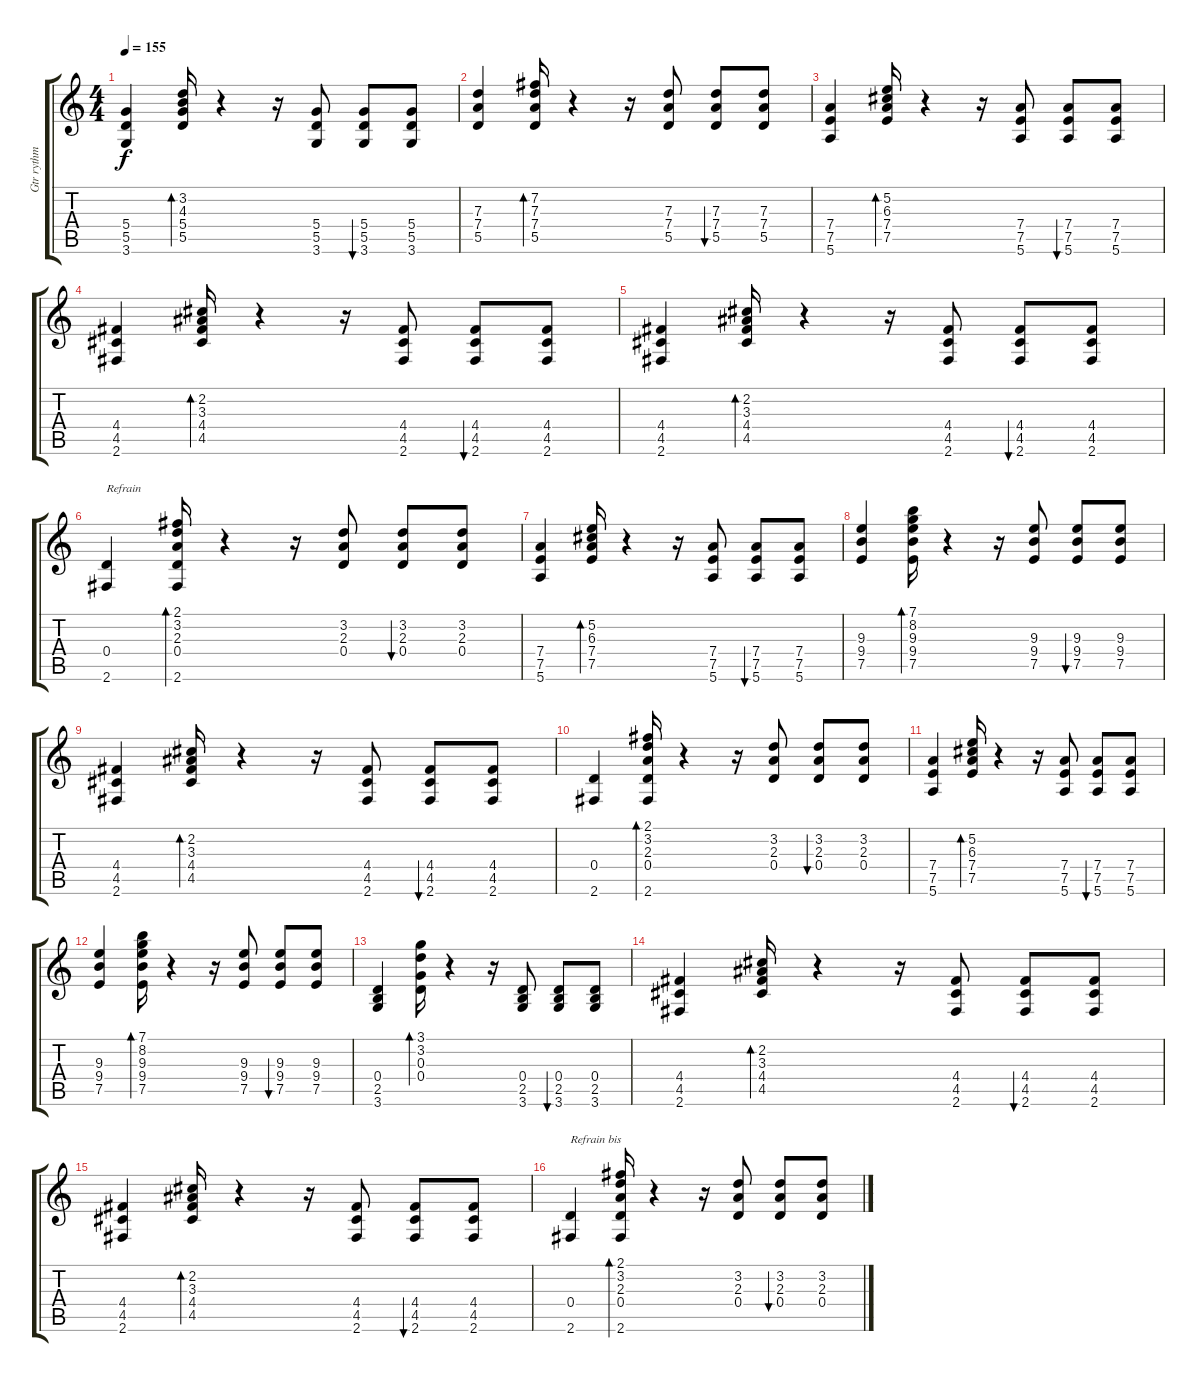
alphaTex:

\track ("Gtr rythm" "Gtr rythm") {instrument acousticguitarnylon}
\staff {score tabs}
\tuning (E4 B3 G3 D3 A2 E2) {hide}
\ts (4 4)
\tempo 155
\clef g2
\ks c
(5.4 5.5 3.6).4{dy f} (3.2 4.3 5.4 5.5).16{bd 60} r.4 r.16 (5.4 5.5 3.6).8 (5.4 5.5 3.6).8{bu 60} (5.4 5.5 3.6).8 |
(7.3 7.4 5.5).4 (7.2 7.3 7.4 5.5).16{bd 60} r.4 r.16 (7.3 7.4 5.5).8 (7.3 7.4 5.5).8{bu 60} (7.3 7.4 5.5).8 |
(7.4 7.5 5.6).4 (5.2 6.3 7.4 7.5).16{bd 60} r.4 r.16 (7.4 7.5 5.6).8 (7.4 7.5 5.6).8{bu 60} (7.4 7.5 5.6).8 |
(4.4 4.5 2.6).4 (2.2 3.3 4.4 4.5).16{bd 60} r.4 r.16 (4.4 4.5 2.6).8 (4.4 4.5 2.6).8{bu 60} (4.4 4.5 2.6).8 |
(4.4 4.5 2.6).4 (2.2 3.3 4.4 4.5).16{bd 60} r.4 r.16 (4.4 4.5 2.6).8 (4.4 4.5 2.6).8{bu 60} (4.4 4.5 2.6).8 |
(0.4 2.6).4{txt "Refrain"} (2.1 3.2 2.3 0.4 2.6).16{bd 60} r.4 r.16 (3.2 2.3 0.4).8 (3.2 2.3 0.4).8{bu 60} (3.2 2.3 0.4).8 |
(7.4 7.5 5.6).4 (5.2 6.3 7.4 7.5).16{bd 60} r.4 r.16 (7.4 7.5 5.6).8 (7.4 7.5 5.6).8{bu 60} (7.4 7.5 5.6).8 |
(9.3 9.4 7.5).4 (7.1 8.2 9.3 9.4 7.5).16{bd 60} r.4 r.16 (9.3 9.4 7.5).8 (9.3 9.4 7.5).8{bu 60} (9.3 9.4 7.5).8 |
(4.4 4.5 2.6).4 (2.2 3.3 4.4 4.5).16{bd 60} r.4 r.16 (4.4 4.5 2.6).8 (4.4 4.5 2.6).8{bu 60} (4.4 4.5 2.6).8 |
(0.4 2.6).4 (2.1 3.2 2.3 0.4 2.6).16{bd 60} r.4 r.16 (3.2 2.3 0.4).8 (3.2 2.3 0.4).8{bu 60} (3.2 2.3 0.4).8 |
(7.4 7.5 5.6).4 (5.2 6.3 7.4 7.5).16{bd 60} r.4 r.16 (7.4 7.5 5.6).8 (7.4 7.5 5.6).8{bu 60} (7.4 7.5 5.6).8 |
(9.3 9.4 7.5).4 (7.1 8.2 9.3 9.4 7.5).16{bd 60} r.4 r.16 (9.3 9.4 7.5).8 (9.3 9.4 7.5).8{bu 60} (9.3 9.4 7.5).8 |
(0.4 2.5 3.6).4 (3.1 3.2 0.3 0.4).16{bd 60} r.4 r.16 (0.4 2.5 3.6).8 (0.4 2.5 3.6).8{bu 60} (0.4 2.5 3.6).8 |
(4.4 4.5 2.6).4 (2.2 3.3 4.4 4.5).16{bd 60} r.4 r.16 (4.4 4.5 2.6).8 (4.4 4.5 2.6).8{bu 60} (4.4 4.5 2.6).8 |
(4.4 4.5 2.6).4 (2.2 3.3 4.4 4.5).16{bd 60} r.4 r.16 (4.4 4.5 2.6).8 (4.4 4.5 2.6).8{bu 60} (4.4 4.5 2.6).8 |
(0.4 2.6).4{txt "Refrain bis"} (2.1 3.2 2.3 0.4 2.6).16{bd 60} r.4 r.16 (3.2 2.3 0.4).8 (3.2 2.3 0.4).8{bu 60} (3.2 2.3 0.4).8
